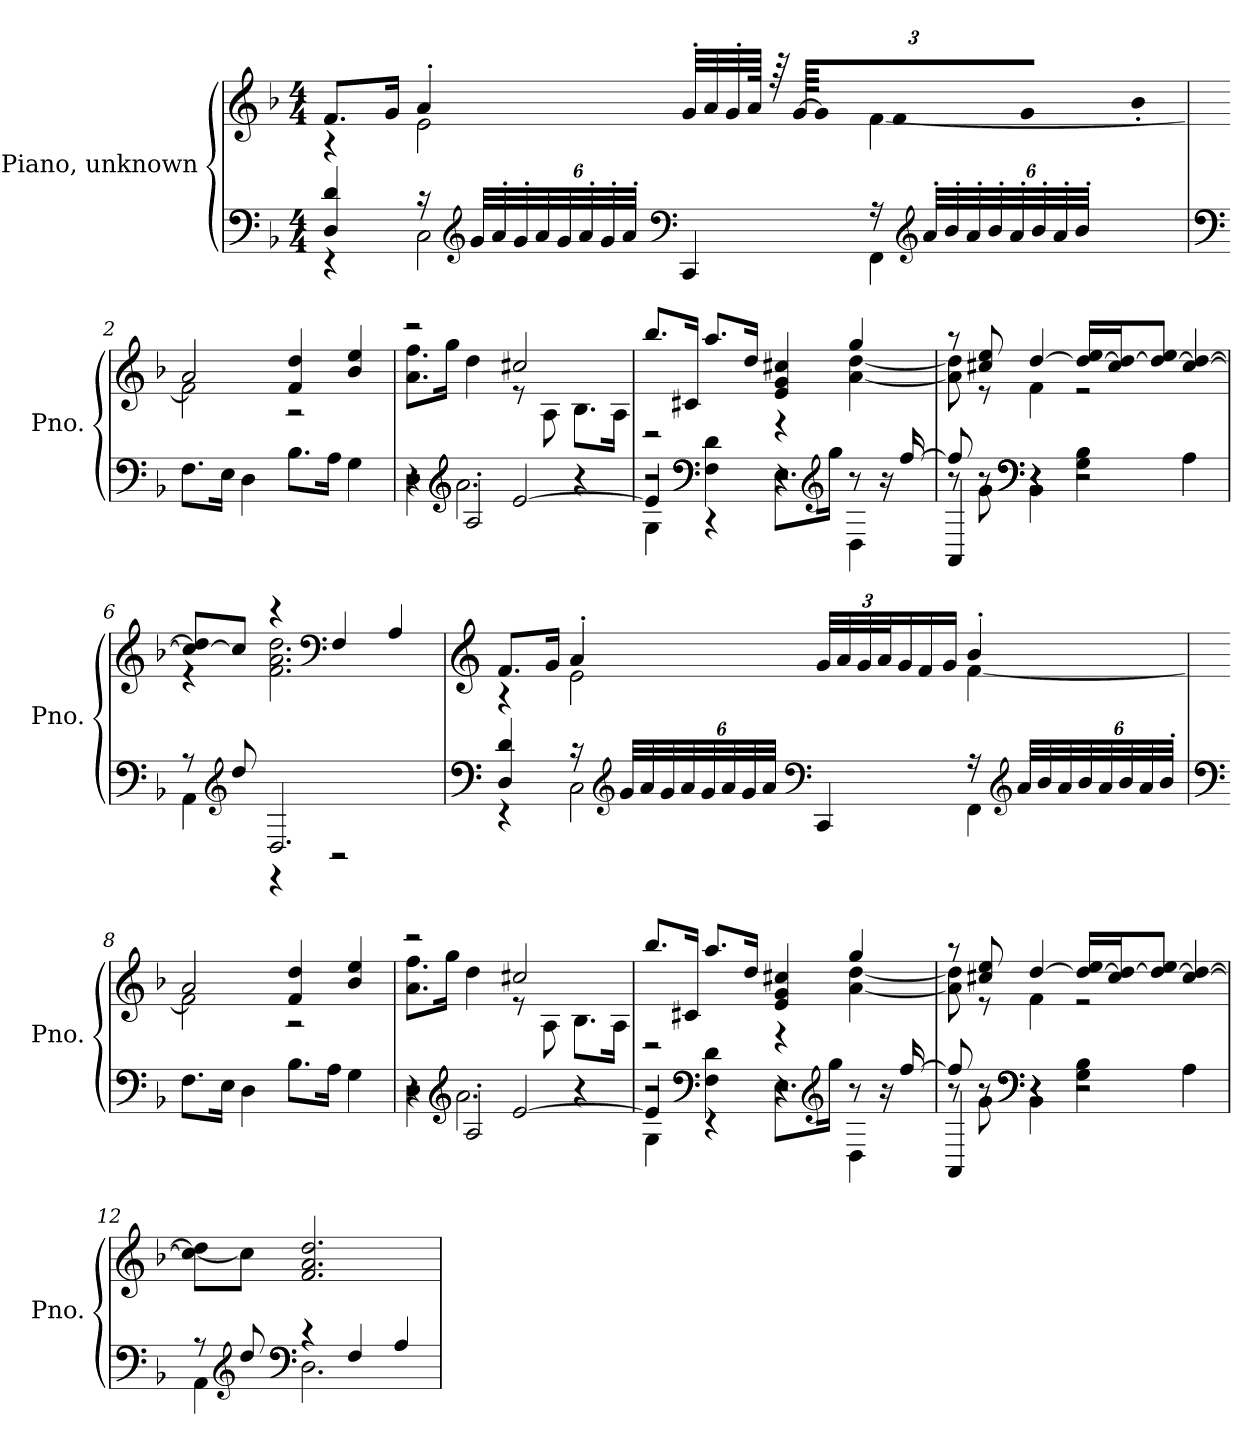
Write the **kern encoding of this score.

**kern	**kern
*part1	*part1
*staff2	*staff1
*I"Piano, unknown	*
*I'Pno.	*
*clefF4	*clefG2
*k[b-]	*k[b-]
*M4/4	*M4/4
*MM120	*MM120
=1	=1
*^	*^
4D/ 4d/	4r	8.f/L	4r
.	.	16g/Jk	.
16r	2C\	4a'/	2e\
*clefG2	*	*	*
32g/LLL	.	.	.
32a'/	.	.	.
*Xbrackettup	*	*	*
48g'/	.	.	.
48a/	.	.	.
48g/	.	.	.
48a'/	.	.	.
48g'/	.	.	.
48a'/JJJ	.	.	.
*clefF4	*	*	*
*	*	*Xbrackettup	*
4CC/	.	48g'/LLL	.
.	.	48a/	.
.	.	48g'/	.
*	*	*brackettup	*
.	.	96a/JJJk	.
.	.	96r	.
.	.	[96g/KLLL	.
.	.	32g/J]	.
.	.	16f/	.
.	.	16g/JJ	.
16r	4FF\	4b-'/	[4f\
*clefG2	*	*	*
32a'/LLL	.	.	.
32b-'/	.	.	.
48a'/	.	.	.
48b-'/	.	.	.
48a'/	.	.	.
48b-'/	.	.	.
48a'/	.	.	.
48b-'/JJJ	.	.	.
*v	*v	*	*
=2	=2	=2
*clefF4	*	*
8.F\L	2a/	2f\]
16E\Jk	.	.
4D\	.	.
8.B-\L	4f/ 4dd/	2r
16A\Jk	.	.
4G\	4b-/ 4ee/	.
!!LO:LB:g=z	!!
=3	=3	=3
*^	*	*
*	*^	*	*
4r	4D\	2r	2r	8.a\ 8.ff\L
.	.	.	.	16gg\Jk
*clefG2	*	*	*	*
2A'/	2.a\	.	.	4dd\
.	.	[2e/	2cc#X/	8r
.	.	.	.	8A\
4r	.	.	.	8.B-\L
.	.	.	.	16A\Jk
=4	=4	=4	=4	=4
2r	4G\	4e/]	8.bb-/L	2r
.	.	.	16c#X/Jk	.
*clefF4	*	*	*	*
.	4F\ 4d\	4r	8.aa/L	.
.	.	.	16dd/Jk	.
4r	8.E\L	2r	4e/ 4g/ 4cc#X/	4r
*clefG2	*	*	*	*
.	16gg\Jk	.	.	.
8r	4D\	.	4gg/	[4a\ [4dd\
16r	.	.	.	.
[16ff/	.	.	.	.
=5	=5	=5	=5	=5
8ff/]	8r	4AA/	8r	8a\] 8dd\]
8r	8g\	.	8cc#X/ 8ee/	8r
*clefF4	*	*	*	*
4r	4BB-\	4r	[4dd/	4f\
2r	4G\ 4B-\	2r	16dd/_ 16ee/LL	2r
.	.	.	16cc#/ 16dd/_J	.
.	.	.	8dd/_ 8ee/J	.
.	4A\	.	[4cc#/ 4dd/_	.
*	*v	*v	*	*
!!LO:LB:g=z	!!
=6	=6	=6	=6
8r	4AA\	8cc#/_ 8dd/]L	4r
*clefG2	*	*	*
8dd/	.	8cc#/J]	.
2.D/	4r	4r	2.f\ 2.a\ 2.dd\
*	*	*clefF4	*
.	2r	4F/	.
.	.	4A/	.
=7	=7	=7	=7
*clefF4	*	*clefG2	*
4D/ 4d/	4r	8.f/L	4r
.	.	16g/Jk	.
16r	2C\	4a'/	2e\
*clefG2	*	*	*
32g/LLL	.	.	.
32a/	.	.	.
48g/	.	.	.
48a/	.	.	.
48g/	.	.	.
48a/	.	.	.
48g/	.	.	.
48a/JJJ	.	.	.
*clefF4	*	*	*
*	*	*Xbrackettup	*
4CC/	.	48g/LLL	.
.	.	48a/	.
.	.	48g/	.
.	.	48a/J	.
.	.	24g/	.
.	.	16f/	.
.	.	16g/JJ	.
16r	4FF\	4b-'/	[4f\
*clefG2	*	*	*
32a/LLL	.	.	.
32b-/	.	.	.
48a/	.	.	.
48b-/	.	.	.
48a/	.	.	.
48b-/	.	.	.
48a/	.	.	.
48b-'/JJJ	.	.	.
*v	*v	*	*
!!LO:LB:g=z	!!
=8	=8	=8
*clefF4	*	*
8.F\L	2a/	2f\]
16E\Jk	.	.
4D\	.	.
8.B-\L	4f/ 4dd/	2r
16A\Jk	.	.
4G\	4b-/ 4ee/	.
=9	=9	=9
*^	*	*
*	*^	*	*
4r	4D\	2r	2r	8.a\ 8.ff\L
.	.	.	.	16gg\Jk
*clefG2	*	*	*	*
2A'/	2.a\	.	.	4dd\
.	.	[2e/	2cc#X/	8r
.	.	.	.	8A\
4r	.	.	.	8.B-\L
.	.	.	.	16A\Jk
=10	=10	=10	=10	=10
2r	4G\	4e/]	8.bb-/L	2r
.	.	.	16c#X/Jk	.
*clefF4	*	*	*	*
.	4F\ 4d\	4r	8.aa/L	.
.	.	.	16dd/Jk	.
4r	8.E\L	2r	4e/ 4g/ 4cc#X/	4r
*clefG2	*	*	*	*
.	16gg\Jk	.	.	.
8r	4D\	.	4gg/	[4a\ [4dd\
16r	.	.	.	.
[16ff/	.	.	.	.
!!LO:LB:g=z	!!
=11	=11	=11	=11	=11
8ff/]	8r	4AA/	8r	8a\] 8dd\]
8r	8g\	.	8cc#X/ 8ee/	8r
*clefF4	*	*	*	*
4r	4BB-\	4r	[4dd/	4f\
2r	4G\ 4B-\	2r	16dd/_ 16ee/LL	2r
.	.	.	16cc#/ 16dd/_J	.
.	.	.	8dd/_ 8ee/J	.
.	4A\	.	[4cc#/ 4dd/_	.
*	*v	*v	*	*
*	*	*v	*v
=12	=12	=12
8r	4AA\	8cc#\_ 8dd\]L
*clefG2	*	*
8dd/	.	8cc#\J]
*clefF4	*	*
4r	2.D\	2.f/ 2.a/ 2.dd/
4F/	.	.
4A/	.	.
*v	*v	*
=	=
*-	*-
